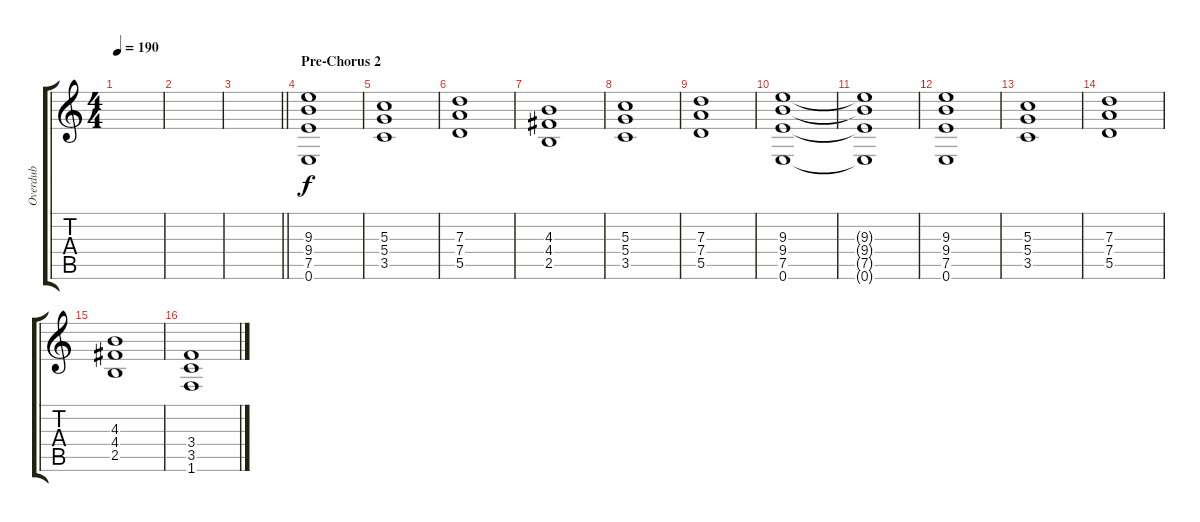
\track ("Overdub" "Overdub") {instrument overdrivenguitar}
\staff {score tabs}
\tuning (E4 B3 G3 D3 A2 E2) {hide}
\ts (4 4)
\tempo 190
\clef g2
\ks c
|
|
\barLineRight lightlight
|
\section ("" "Pre-Chorus 2")
(9.3 9.4 7.5 0.6).1 |
(5.3 5.4 3.5).1 |
(7.3 7.4 5.5).1 |
(4.3 4.4 2.5).1 |
(5.3 5.4 3.5).1 |
(7.3 7.4 5.5).1 |
(9.3 9.4 7.5 0.6).1 |
(9.3{t} 9.4{t} 7.5{t} 0.6{t}).1 |
(9.3 9.4 7.5 0.6).1 |
(5.3 5.4 3.5).1 |
(7.3 7.4 5.5).1 |
(4.3 4.4 2.5).1 |
(3.4 3.5 1.6).1
